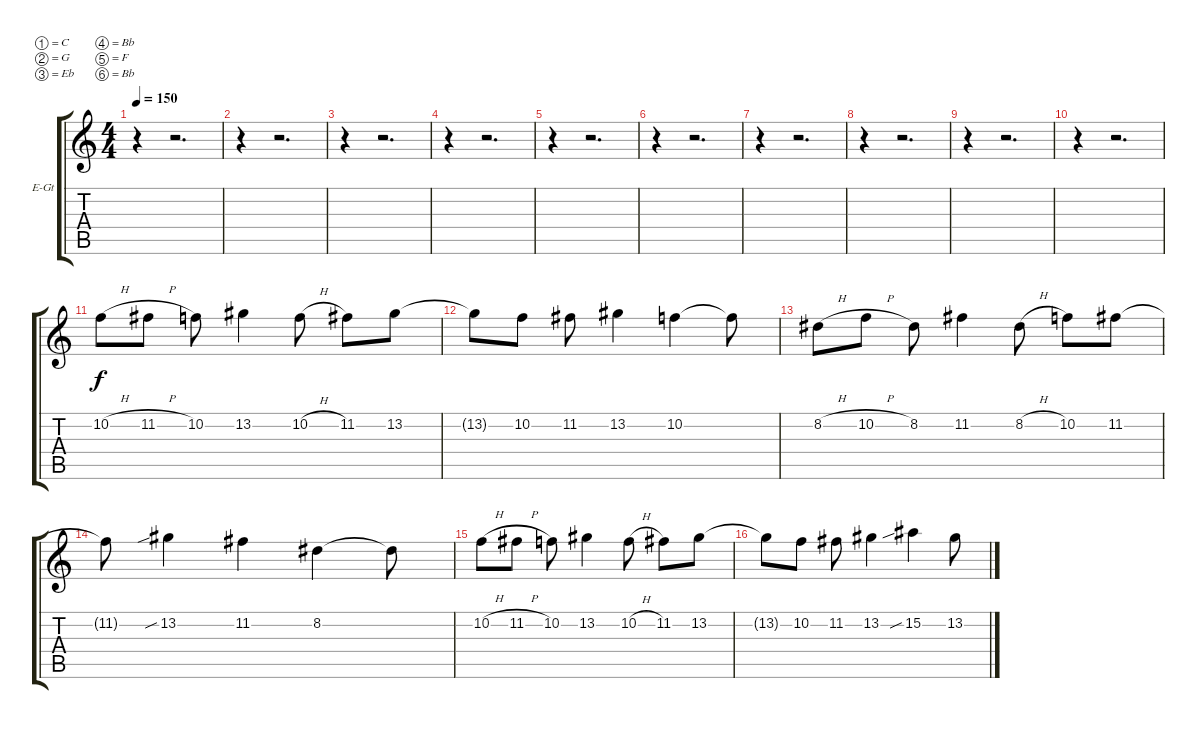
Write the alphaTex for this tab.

\bracketExtendMode groupsimilarinstruments
\firstSystemTrackNameOrientation horizontal
\otherSystemsTrackNameOrientation horizontal
\track ("Christian Clean" "E-Gt") {instrument electricguitarclean}
\staff {score tabs}
\tuning (C4 G3 Eb3 Bb2 F2 Bb1)
\ts (4 4)
\tempo 150
\clef g2
\ks c
r.4{dy f} r.2{d} |
r.4 r.2{d} |
r.4 r.2{d} |
r.4 r.2{d} |
r.4 r.2{d} |
r.4 r.2{d} |
r.4 r.2{d} |
r.4 r.2{d} |
r.4 r.2{d} |
r.4 r.2{d} |
10.2{h}.8 11.2{h}.8 10.2.8 13.2.4 10.2{h}.8 11.2.8 13.2.8 |
13.2{t}.8 10.2.8 11.2.8 13.2.4 10.2.4 10.2{t}.8 |
8.2{h}.8 10.2{h}.8 8.2.8 11.2.4 8.2{h}.8 10.2.8 11.2.8 |
11.2{t}.8 13.2{sib}.4 11.2.4 8.2.4 8.2{t}.8 |
10.2{h}.8 11.2{h}.8 10.2.8 13.2.4 10.2{h}.8 11.2.8 13.2.8 |
13.2{t}.8 10.2.8 11.2.8 13.2.4 15.2{sib}.4 13.2.8
